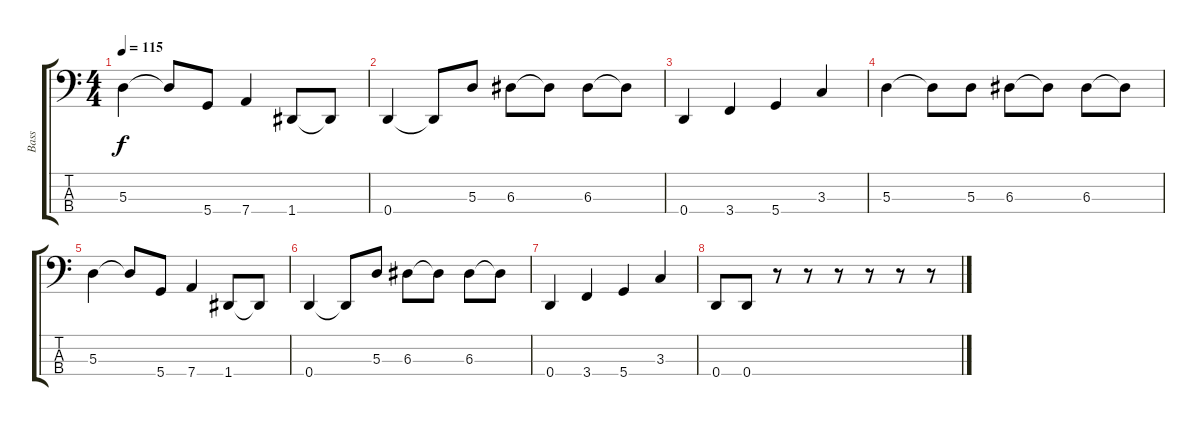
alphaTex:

\track ("Bass" "Bass") {instrument electricbassfinger}
\staff {score tabs}
\tuning (G2 D2 A1 D1) {hide}
\ts (4 4)
\tempo 115
\clef f4
\ks c
5.3.4{dy f} 5.3{t}.8 5.4.8 7.4.4 1.4.8 1.4{t}.8 |
0.4.4 0.4{t}.8 5.3.8 6.3.8 6.3{t}.8 6.3.8 6.3{t}.8 |
0.4.4 3.4.4 5.4.4 3.3.4 |
5.3.4 5.3{t}.8 5.3.8 6.3.8 6.3{t}.8 6.3.8 6.3{t}.8 |
5.3.4 5.3{t}.8 5.4.8 7.4.4 1.4.8 1.4{t}.8 |
0.4.4 0.4{t}.8 5.3.8 6.3.8 6.3{t}.8 6.3.8 6.3{t}.8 |
0.4.4 3.4.4 5.4.4 3.3.4 |
0.4.8 0.4.8 r.8 r.8 r.8 r.8 r.8 r.8
